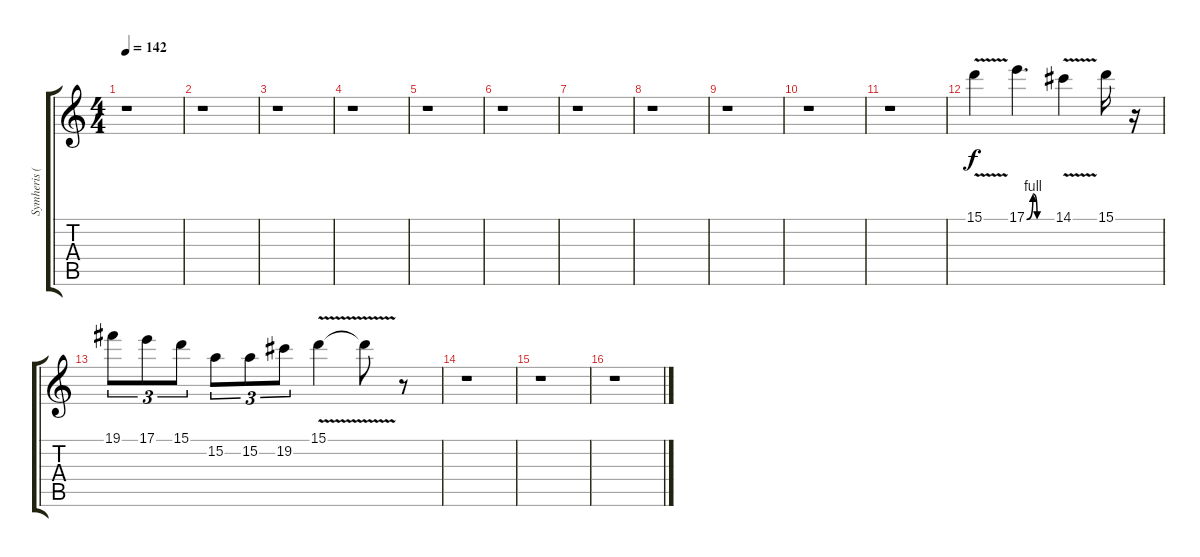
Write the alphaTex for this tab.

\track ("Symheris (Harmony)" "Symheris (") {instrument distortionguitar}
\staff {score tabs}
\tuning (B3 Gb3 D3 A2 E2 B1) {hide}
\ts (4 4)
\tempo 142
\clef g2
\ks c
r.1{dy f} |
r.1 |
r.1 |
r.1 |
r.1 |
r.1 |
r.1 |
r.1 |
r.1 |
r.1 |
r.1 |
15.1{v}.4 17.1{be (custom 0 0 15 4 25 0 60 0)}.4{d} 14.1{v}.4 15.1.16 r.16 |
19.1.8{tu (3 2)} 17.1.8{tu (3 2)} 15.1.8{tu (3 2)} 15.2.8{tu (3 2)} 15.2.8{tu (3 2)} 19.2.8{tu (3 2)} 15.1{v}.4 15.1{t}.8 r.8 |
r.1 |
r.1 |
r.1
